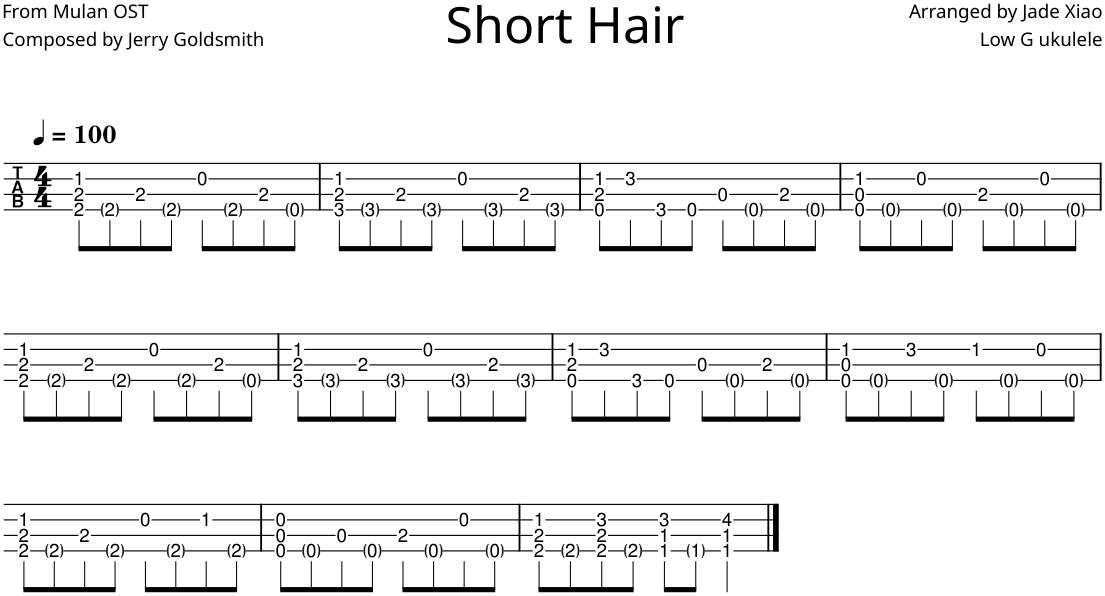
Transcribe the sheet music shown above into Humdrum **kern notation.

**kern
*part1
*staff1
*I"Ukulele
*I'Uk.
*stria4
*
*k[]
*M4/4
*MM100
=1
8A\ 8d\ 8f\L
8A\
8d\
8A\J
8e\L
8A\
8d\
8G\J
=2
8A#\ 8d\ 8f\L
8A#\
8d\
8A#\J
8e\L
8A#\
8d\
8A#\J
=3
8G\ 8d\ 8f\L
8g\
8B-\
8G\J
8c\L
8G\
8d\
8G\J
=4
8G\ 8c\ 8f\L
8G\
8e\
8G\J
8d\L
8G\
8e\
8G\J
!!LO:LB:g=z
=5
8A\ 8d\ 8f\L
8A\
8d\
8A\J
8e\L
8A\
8d\
8G\J
=6
8A#\ 8d\ 8f\L
8A#\
8d\
8A#\J
8e\L
8A#\
8d\
8A#\J
=7
8G\ 8d\ 8f\L
8g\
8B-\
8G\J
8c\L
8G\
8d\
8G\J
=8
8G\ 8c\ 8f\L
8G\
8g\
8G\J
8f\L
8G\
8e\
8G\J
!!LO:LB:g=z
=9
8A\ 8d\ 8f\L
8A\
8d\
8A\J
8e\L
8A\
8f\
8A\J
=10
8G\ 8c\ 8e\L
8G\
8c\
8G\J
8d\L
8G\
8e\
8G\J
=11
8A\ 8d\ 8f\L
8A\
8A\ 8d\ 8g\
8A\J
8G#\ 8c#\ 8g\L
8G#\J
4G#\ 4c#\ 4g#\
==
*-
